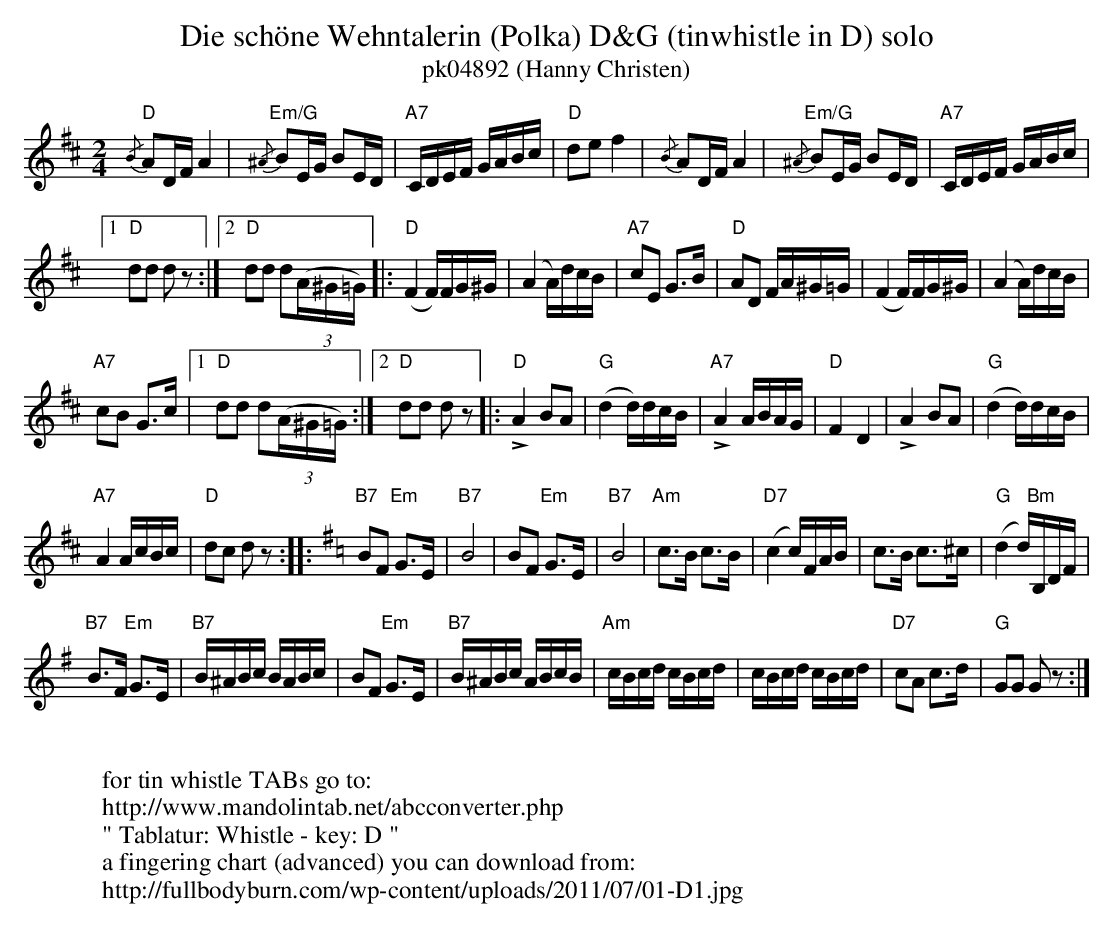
X:1
T:Die sch\"one Wehntalerin (Polka) D&G (tinwhistle in D) solo
T:pk04892 (Hanny Christen)
M:2/4
L:1/16
K:D transpose=12
"D"{/B}A2DFA4 | "Em/G"{/^A}B2EG B2ED | "A7"CDEF GABc | "D"d2e2f4 | {/B}A2DFA4 | "Em/G"{/^A}B2EG B2ED | "A7"CDEF GABc |1
"D"d2d2 d2z2 :|2 "D"d2d2 d2((3A^G=G) |: "D"(F4 F)FG^G | (A4A)dcB | "A7"c2E2 G3B | "D"A2D2 FA^G=G | (F4F)FG^G | (A4A)dcB |
"A7"c2B2 G3c |1 "D"d2d2 d2((3A^G=G) :|2 "D"d2d2 d2z2 |: "D"!>!A4 B2A2 | "G"(d4d)dcB | "A7"!>!A4 ABAG | "D"F4D4 | !>!A4 B2A2 | "G"(d4d)dcB |
"A7"A4AcBc | "D"d2c2 d2z2 :: [K:G] "B7"B2F2 "Em"G3E | "B7"B8 | B2F2 "Em"G3E | "B7"B8 | "Am"c3B c3B | "D7"(c4c)FAB | c3B c3^c | "G"(d4 d)"Bm"B,DF |
"B7"B3F "Em"G3E | "B7"B^ABc BABc | B2F2 "Em"G3E | "B7"B^ABc ABcB | "Am"cBcd cBcd | cBcd cBcd | "D7"c2A2 c3d | "G"G2G2 G2z2 :|
W:
W:for tin whistle TABs go to:
W:http://www.mandolintab.net/abcconverter.php
W:" Tablatur: Whistle - key: D "
W:a fingering chart (advanced) you can download from:
W:http://fullbodyburn.com/wp-content/uploads/2011/07/01-D1.jpg
